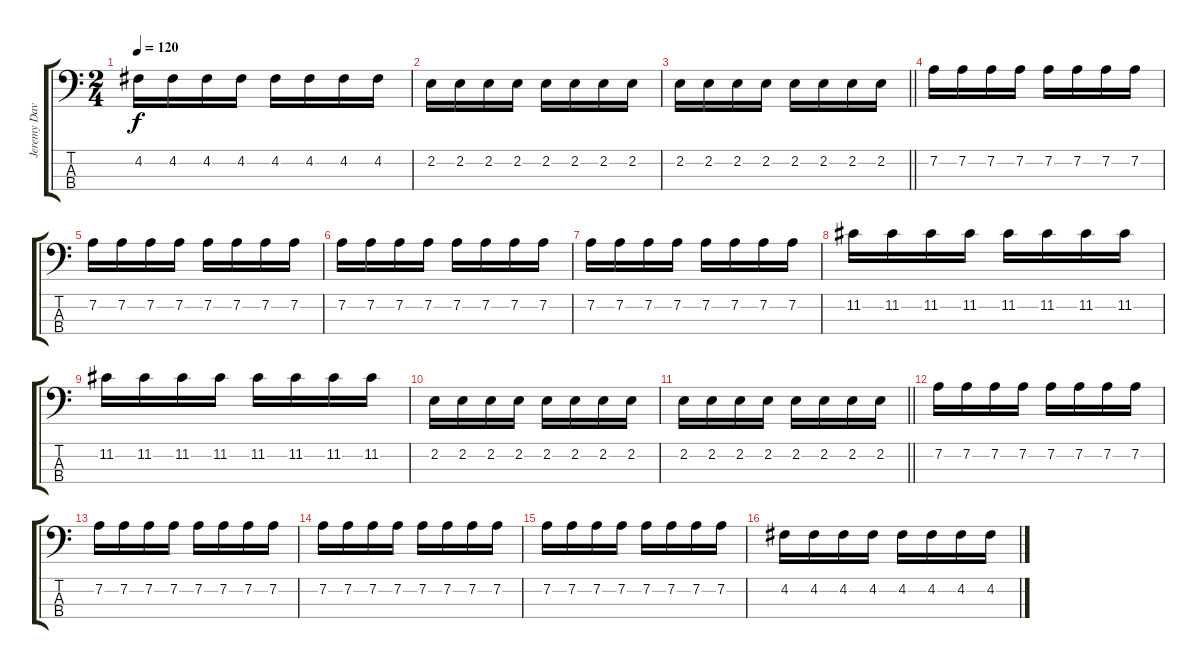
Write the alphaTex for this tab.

\track ("Jeremy Davis" "Jeremy Dav") {instrument electricbassfinger}
\staff {score tabs}
\tuning (G2 D2 A1 E1) {hide}
\ts (2 4)
\tempo 120
\clef f4
\ks c
4.2.16{dy f} 4.2.16 4.2.16 4.2.16 4.2.16 4.2.16 4.2.16 4.2.16 |
2.2.16 2.2.16 2.2.16 2.2.16 2.2.16 2.2.16 2.2.16 2.2.16 |
\barLineRight lightlight
2.2.16 2.2.16 2.2.16 2.2.16 2.2.16 2.2.16 2.2.16 2.2.16 |
7.2.16 7.2.16 7.2.16 7.2.16 7.2.16 7.2.16 7.2.16 7.2.16 |
7.2.16 7.2.16 7.2.16 7.2.16 7.2.16 7.2.16 7.2.16 7.2.16 |
7.2.16 7.2.16 7.2.16 7.2.16 7.2.16 7.2.16 7.2.16 7.2.16 |
7.2.16 7.2.16 7.2.16 7.2.16 7.2.16 7.2.16 7.2.16 7.2.16 |
11.2.16 11.2.16 11.2.16 11.2.16 11.2.16 11.2.16 11.2.16 11.2.16 |
11.2.16 11.2.16 11.2.16 11.2.16 11.2.16 11.2.16 11.2.16 11.2.16 |
2.2.16 2.2.16 2.2.16 2.2.16 2.2.16 2.2.16 2.2.16 2.2.16 |
\barLineRight lightlight
2.2.16 2.2.16 2.2.16 2.2.16 2.2.16 2.2.16 2.2.16 2.2.16 |
7.2.16 7.2.16 7.2.16 7.2.16 7.2.16 7.2.16 7.2.16 7.2.16 |
7.2.16 7.2.16 7.2.16 7.2.16 7.2.16 7.2.16 7.2.16 7.2.16 |
7.2.16 7.2.16 7.2.16 7.2.16 7.2.16 7.2.16 7.2.16 7.2.16 |
7.2.16 7.2.16 7.2.16 7.2.16 7.2.16 7.2.16 7.2.16 7.2.16 |
4.2.16 4.2.16 4.2.16 4.2.16 4.2.16 4.2.16 4.2.16 4.2.16
